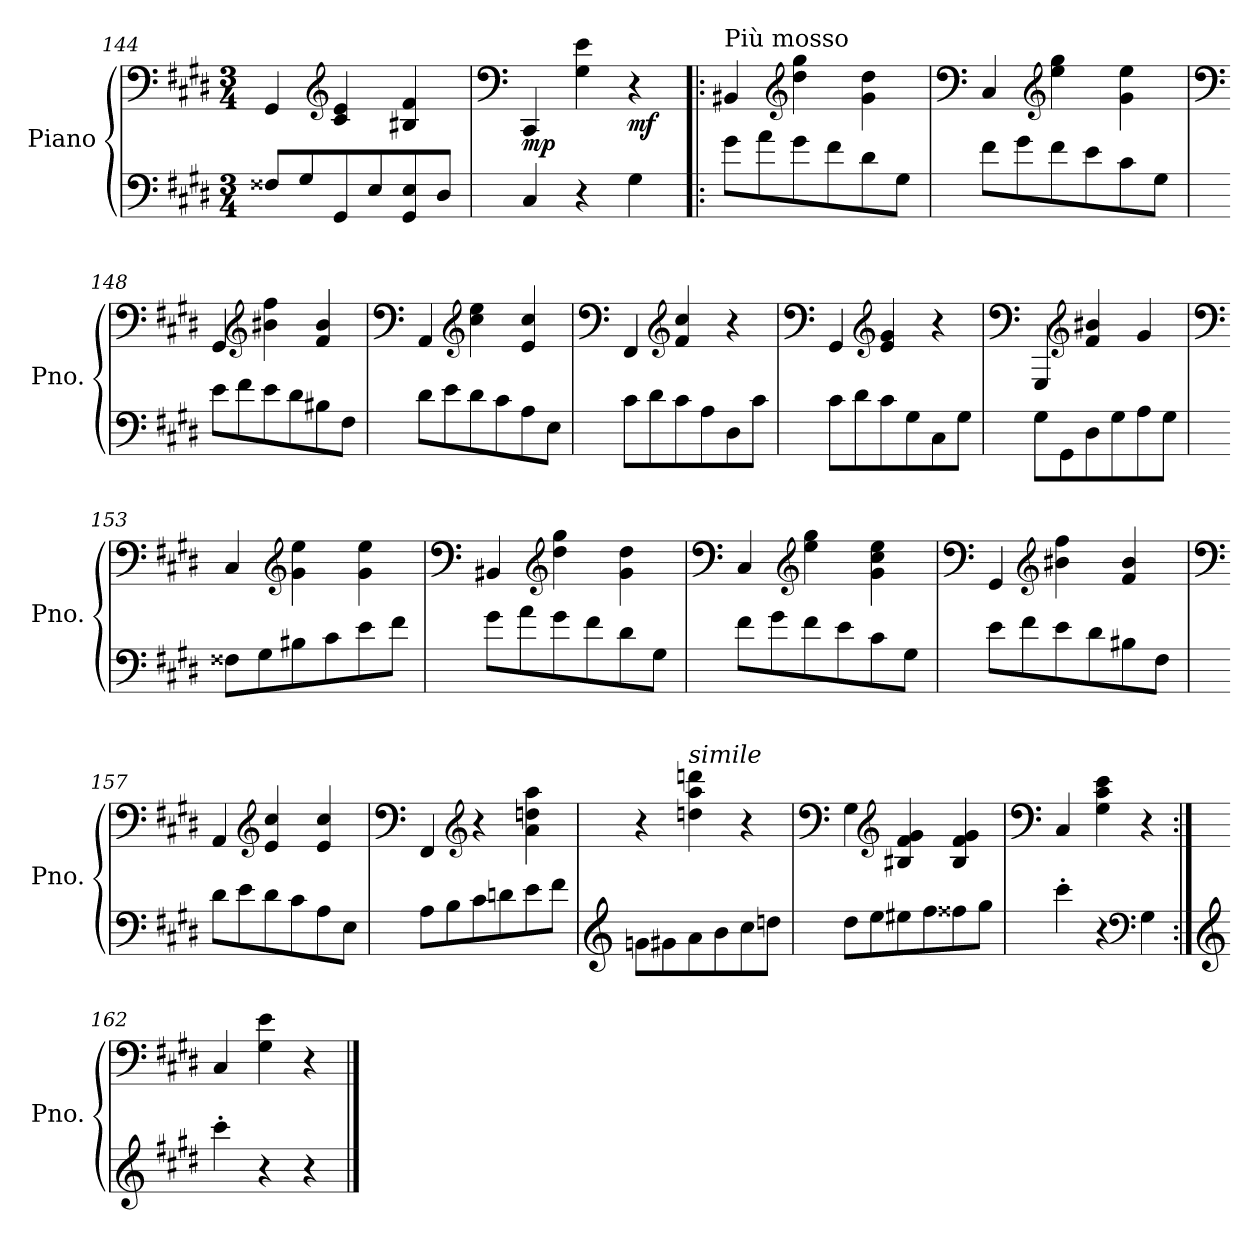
**kern	**kern	**dynam
*part1	*part1	*part1
*staff2	*staff1	*staff1/2
*I"Piano	*	*
*I'Pno.	*	*
*clefF4	*clefF4	*
*k[f#c#g#d#]	*k[f#c#g#d#]	*
*M3/4	*M3/4	*
=144	=144	=144
8F##X/L	4GG#/	.
8G#/	.	.
*	*clefG2	*
8GG#/	4c#/ 4e/	.
8E/	.	.
8GG#/ 8E/	4B#X/ 4f#/	.
8D#/J	.	.
=145	=145	=145
*	*clefF4	*
!	!	!LO:DY:b
4C#/	4CC#/	mp
4r	4G#\ 4e\	.
!	!	!LO:DY:b
4G#\	4r	mf
!!LO:PB:g=z
=146!|:	=146!|:	=146!|:
!	!LO:TX:a:t=Più mosso	!
8g#\L	4BB#X/	.
8a\	.	.
*	*clefG2	*
8g#\	4dd#\ 4gg#\	.
8f#\	.	.
8d#\	4g#\ 4dd#\	.
8G#\J	.	.
=147	=147	=147
*	*clefF4	*
8f#\L	4C#/	.
8g#\	.	.
*	*clefG2	*
8f#\	4ee\ 4gg#\	.
8e\	.	.
8c#\	4g#\ 4ee\	.
8G#\J	.	.
=148	=148	=148
*	*clefF4	*
8e\L	4GG#/	.
8f#\	.	.
*	*clefG2	*
8e\	4b#X\ 4ff#\	.
8d#\	.	.
8B#X\	4f#/ 4b#/	.
8F#\J	.	.
=149	=149	=149
*	*clefF4	*
8d#\L	4AA/	.
8e\	.	.
*	*clefG2	*
8d#\	4cc#\ 4ee\	.
8c#\	.	.
8A\	4e/ 4cc#/	.
8E\J	.	.
!!LO:LB:g=z
=150	=150	=150
*	*clefF4	*
8c#\L	4FF#/	.
8d#\	.	.
*	*clefG2	*
8c#\	4f#/ 4cc#/	.
8A\	.	.
8D#\	4r	.
8c#\J	.	.
=151	=151	=151
*	*clefF4	*
8c#\L	4GG#/	.
8d#\	.	.
*	*clefG2	*
8c#\	4e/ 4g#/	.
8G#\	.	.
8C#\	4r	.
8G#\J	.	.
=152	=152	=152
*	*clefF4	*
8G#\L	4GGG#/	.
8GG#\	.	.
*	*clefG2	*
8D#\	4f#/ 4b#X/	.
8G#\	.	.
8A\	4g#/	.
8G#\J	.	.
=153	=153	=153
*	*clefF4	*
8F##X\L	4C#/	.
8G#\	.	.
*	*clefG2	*
8B#X\	4g#\ 4ee\	.
8c#\	.	.
8e\	4g#\ 4ee\	.
8f#\J	.	.
!!LO:LB:g=z
=154	=154	=154
*	*clefF4	*
8g#\L	4BB#X/	.
8a\	.	.
*	*clefG2	*
8g#\	4dd#\ 4gg#\	.
8f#\	.	.
8d#\	4g#\ 4dd#\	.
8G#\J	.	.
=155	=155	=155
*	*clefF4	*
8f#\L	4C#/	.
8g#\	.	.
*	*clefG2	*
8f#\	4ee\ 4gg#\	.
8e\	.	.
8c#\	4g#\ 4cc#\ 4ee\	.
8G#\J	.	.
=156	=156	=156
*	*clefF4	*
8e\L	4GG#/	.
8f#\	.	.
*	*clefG2	*
8e\	4b#X\ 4ff#\	.
8d#\	.	.
8B#X\	4f#/ 4b#/	.
8F#\J	.	.
=157	=157	=157
*	*clefF4	*
8d#\L	4AA/	.
8e\	.	.
*	*clefG2	*
8d#\	4e/ 4cc#/	.
8c#\	.	.
8A\	4e/ 4cc#/	.
8E\J	.	.
!!LO:LB:g=z
=158	=158	=158
*	*clefF4	*
8A\L	4FF#/	.
8B\	.	.
*	*clefG2	*
8c#\	4r	.
8dn\	.	.
8e\	4a\ 4ddn\ 4aa\	.
8f#\J	.	.
=159	=159	=159
*clefG2	*	*
8gn\L	4r	.
8g#X\	.	.
!	!LO:TX:a:i:t=simile	!
8a\	4ddn!\ 4aa!\ 4dddn!\	.
8b\	.	.
8cc#\	4r	.
8ddn\J	.	.
=160	=160	=160
*	*clefF4	*
8dd#\L	4G#\	.
8ee\	.	.
*	*clefG2	*
8ee#X\	4B#X/ 4f#/ 4g#/	.
8ff#\	.	.
8ff##X\	4B#/ 4f#/ 4g#/	.
8gg#\J	.	.
=161	=161	=161
*	*clefF4	*
4ccc#'\	4C#/	.
4r	4G#\ 4c#\ 4e\	.
*clefF4	*	*
4G#\	4r	.
=162:|!	=162:|!	=162:|!
*clefG2	*	*
4ccc#'\	4C#/	.
4r	4G#\ 4e\	.
4r	4r	.
==	==	==
*-	*-	*-
